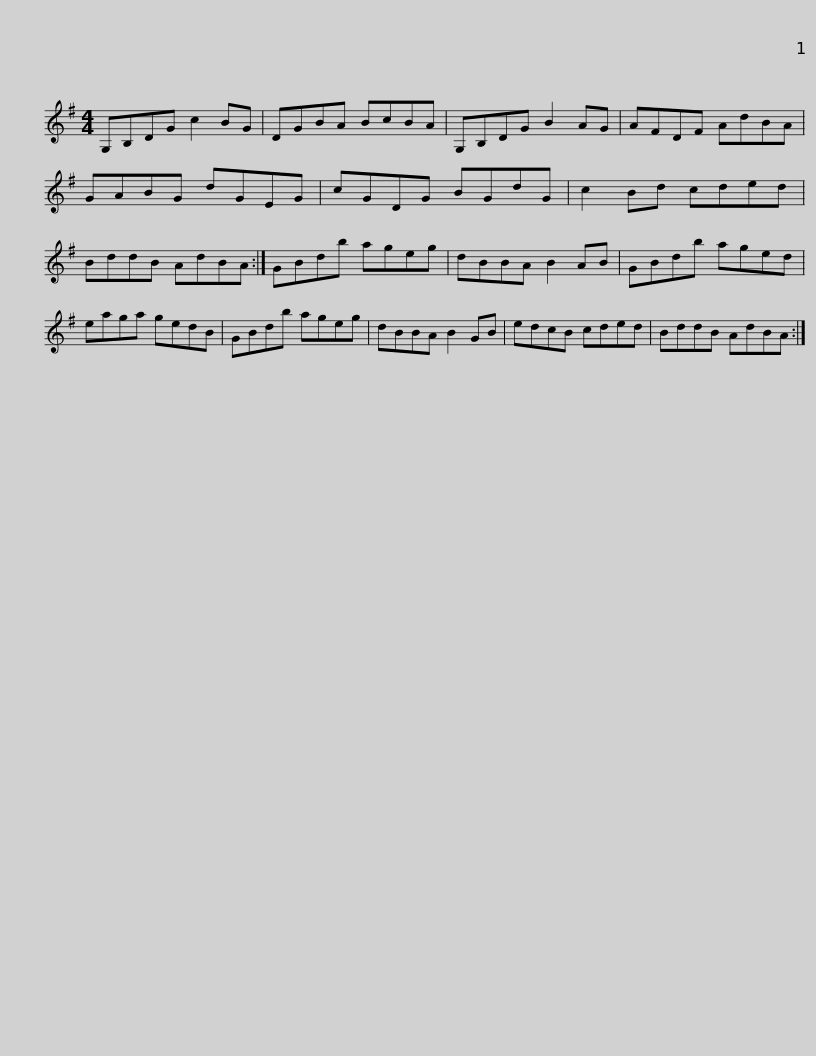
X:1
L:1/8
M:4/4
I:linebreak $
K:G
V:1 treble
V:1
 G,B,DG c2 BG | DGBA BcBA | G,B,DG B2 AG | AFDF AdBA | GABG dGEG |$ %5
 cGDG BGdG | c2 Bd cded | BddB AdBA :| GBdb ageg | dBBA B2 AB |$ %10
 GBdb aged | eaga gedB | GBdb ageg | dBBA B2 GB | edcB cded |$ %15
 BddB AdBA :| %16
